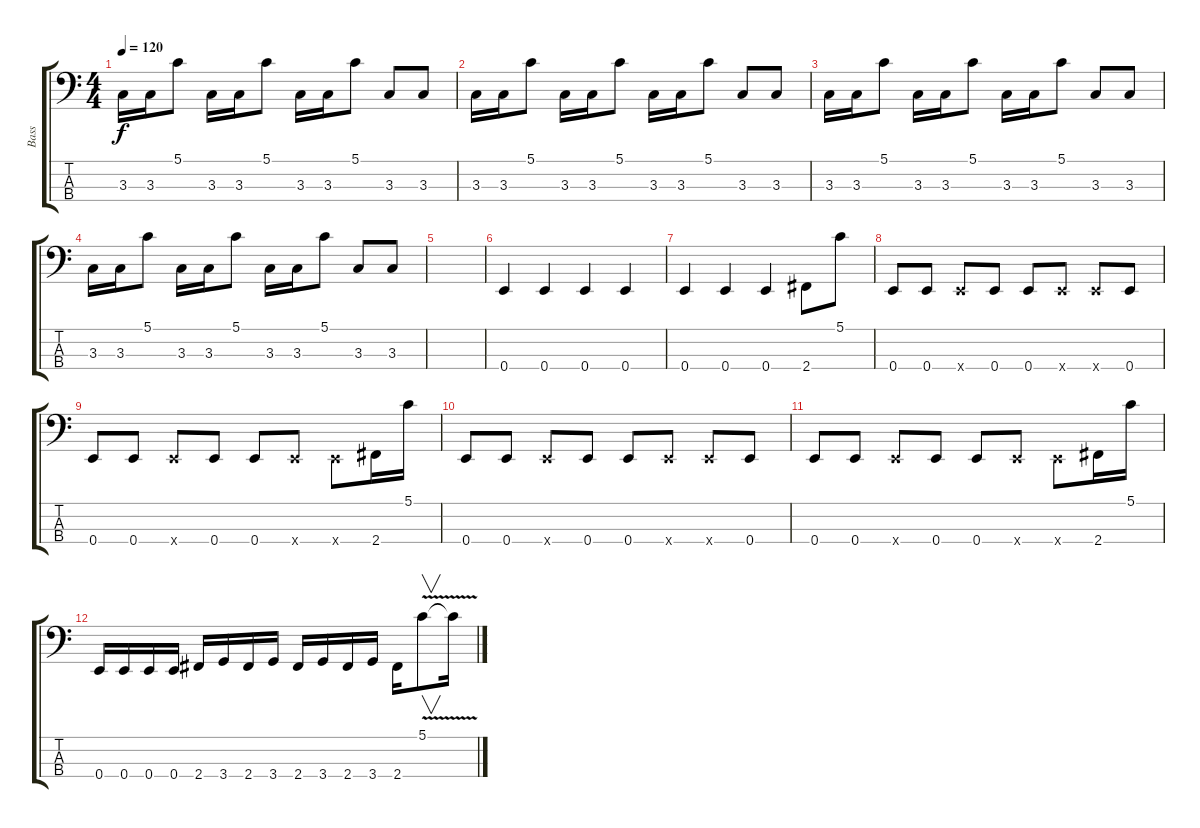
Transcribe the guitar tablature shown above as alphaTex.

\track ("Bass" "Bass") {instrument electricbasspick}
\staff {score tabs}
\tuning (G2 D2 A1 E1) {hide}
\ts (4 4)
\tempo 120
\clef f4
\ks c
3.3.16{dy f} 3.3.16 5.1.8 3.3.16 3.3.16 5.1.8 3.3.16 3.3.16 5.1.8 3.3.8 3.3.8 |
3.3.16 3.3.16 5.1.8 3.3.16 3.3.16 5.1.8 3.3.16 3.3.16 5.1.8 3.3.8 3.3.8 |
3.3.16 3.3.16 5.1.8 3.3.16 3.3.16 5.1.8 3.3.16 3.3.16 5.1.8 3.3.8 3.3.8 |
3.3.16 3.3.16 5.1.8 3.3.16 3.3.16 5.1.8 3.3.16 3.3.16 5.1.8 3.3.8 3.3.8 |
|
0.4.4 0.4.4 0.4.4 0.4.4 |
0.4.4 0.4.4 0.4.4 2.4.8 5.1.8 |
0.4.8 0.4.8 0.4{x}.8 0.4.8 0.4.8 0.4{x}.8 0.4{x}.8 0.4.8 |
0.4.8 0.4.8 0.4{x}.8 0.4.8 0.4.8 0.4{x}.8 0.4{x}.8 2.4.16 5.1.16 |
0.4.8 0.4.8 0.4{x}.8 0.4.8 0.4.8 0.4{x}.8 0.4{x}.8 0.4.8 |
0.4.8 0.4.8 0.4{x}.8 0.4.8 0.4.8 0.4{x}.8 0.4{x}.8 2.4.16 5.1.16 |
0.4.16 0.4.16 0.4.16 0.4.16 2.4.16 3.4.16 2.4.16 3.4.16 2.4.16 3.4.16 2.4.16 3.4.16 2.4.16 5.1{v}.8{v} 5.1{t}.16
